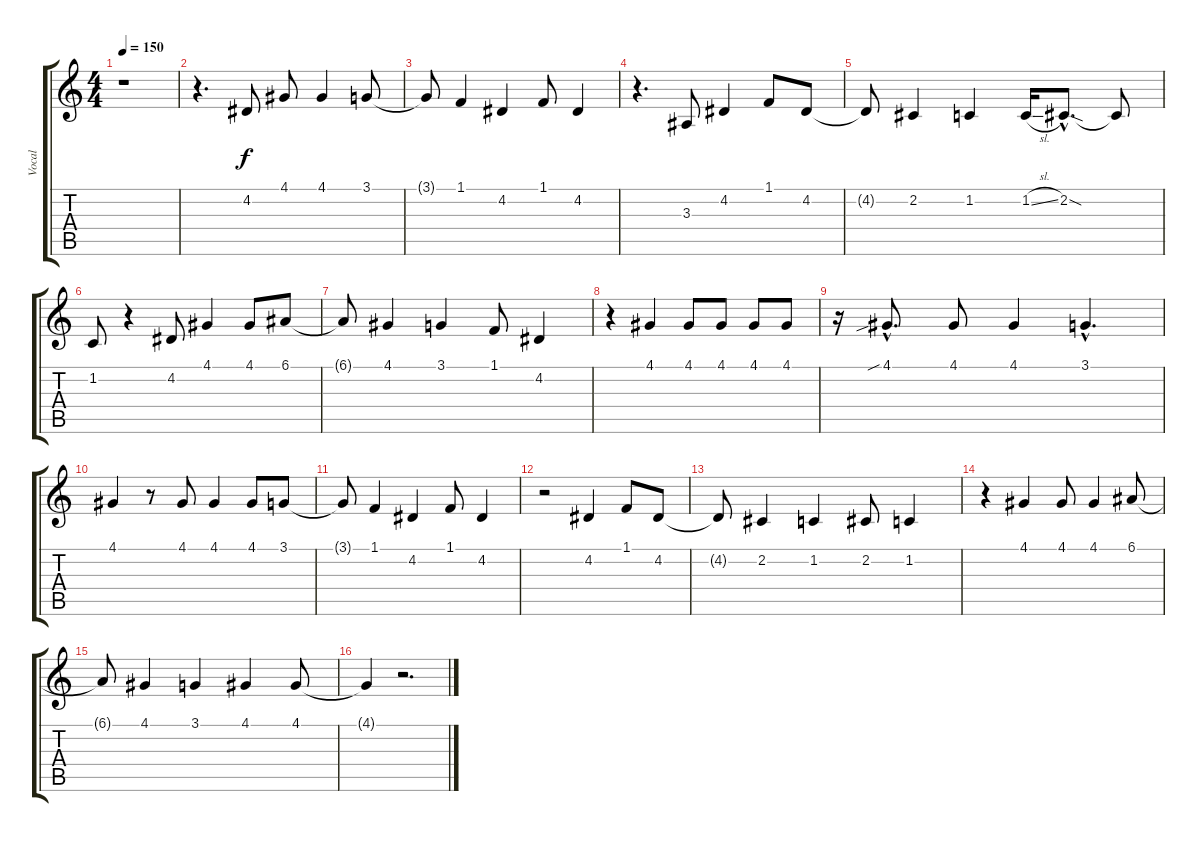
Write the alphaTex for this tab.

\track ("Vocal" "Vocal") {instrument lead1square}
\staff {score tabs}
\tuning (E4 B3 G3 D3 A2 E2) {hide}
\ts (4 4)
\tempo 150
\clef g2
\ks c
r.1{dy f instrument lead1square} |
r.4{d} 4.2.8 4.1.8 4.1.4 3.1.8 |
3.1{t}.8 1.1.4 4.2.4 1.1.8 4.2.4 |
r.4{d} 3.3.8 4.2.4 1.1.8 4.2.8 |
4.2{t}.8 2.2.4 1.2.4 1.2{sl}.16 2.2{sod hac}.8{d} 2.2{t}.8 |
1.2.8 r.4 4.2.8 4.1.4 4.1.8 6.1.8 |
6.1{t}.8 4.1.4 3.1.4 1.1.8 4.2.4 |
r.4 4.1.4 4.1.8 4.1.8 4.1.8 4.1.8 |
r.16 4.1{sib hac}.8{d} 4.1.8 4.1.4 3.1{hac}.4{d} |
4.1.4 r.8 4.1.8 4.1.4 4.1.8 3.1.8 |
3.1{t}.8 1.1.4 4.2.4 1.1.8 4.2.4 |
r.2 4.2.4 1.1.8 4.2.8 |
4.2{t}.8 2.2.4 1.2.4 2.2.8 1.2.4 |
r.4 4.1.4 4.1.8 4.1.4 6.1.8 |
6.1{t}.8 4.1.4 3.1.4 4.1.4 4.1.8 |
4.1{t}.4 r.2{d}
